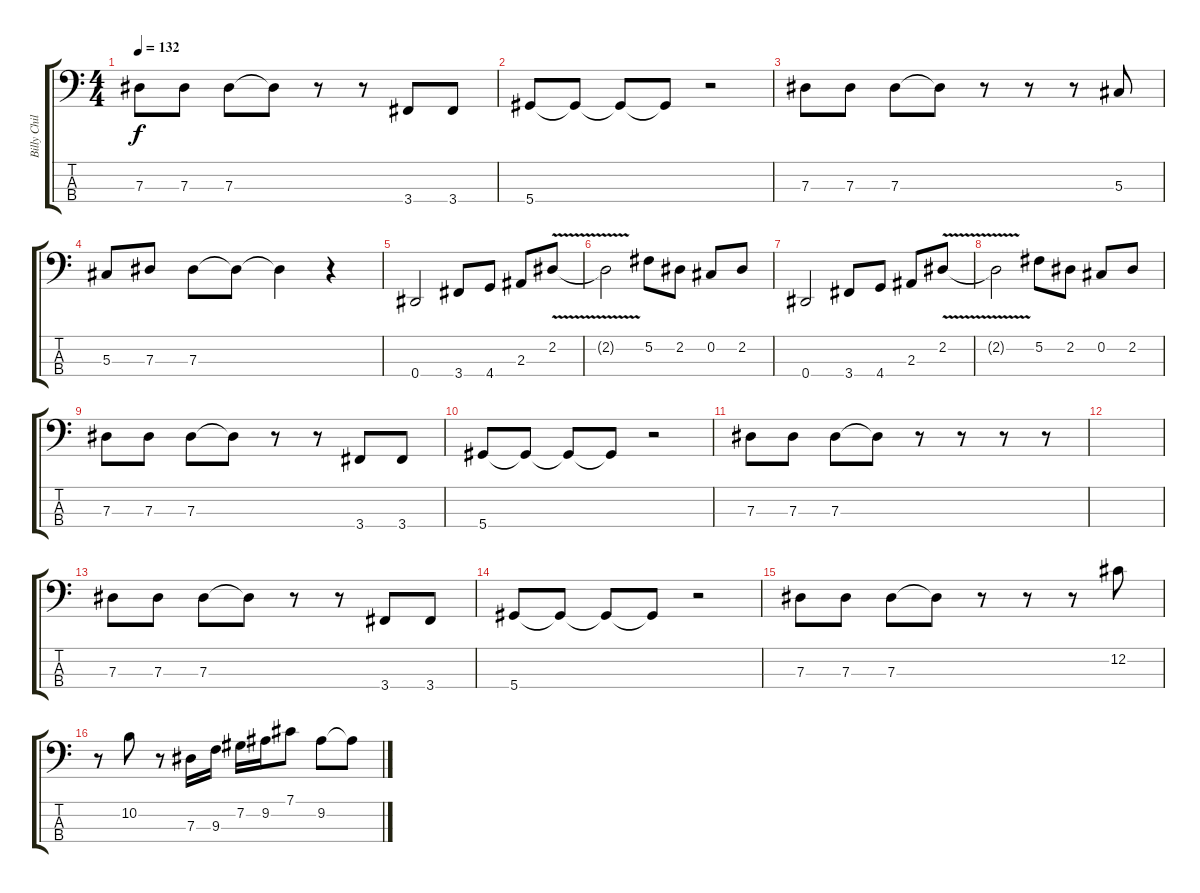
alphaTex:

\track ("Billy Childs" "Billy Chil") {instrument electricbasspick}
\staff {score tabs}
\tuning (Gb2 Db2 Ab1 Eb1) {hide}
\ts (4 4)
\tempo 132
\clef f4
\ks c
7.3.8{dy f} 7.3.8 7.3.8 7.3{t}.8 r.8 r.8 3.4.8 3.4.8 |
5.4.8 5.4{t}.8 5.4{t}.8 5.4{t}.8 r.2 |
7.3.8 7.3.8 7.3.8 7.3{t}.8 r.8 r.8 r.8 5.3.8 |
5.3.8 7.3.8 7.3.8 7.3{t}.8 7.3{t}.4 r.4 |
0.4.2 3.4.8 4.4.8 2.3.8 2.2{v}.8 |
2.2{t}.2 5.2.8 2.2.8 0.2.8 2.2.8 |
0.4.2 3.4.8 4.4.8 2.3.8 2.2{v}.8 |
2.2{t}.2 5.2.8 2.2.8 0.2.8 2.2.8 |
7.3.8 7.3.8 7.3.8 7.3{t}.8 r.8 r.8 3.4.8 3.4.8 |
5.4.8 5.4{t}.8 5.4{t}.8 5.4{t}.8 r.2 |
7.3.8 7.3.8 7.3.8 7.3{t}.8 r.8 r.8 r.8 r.8 |
|
7.3.8 7.3.8 7.3.8 7.3{t}.8 r.8 r.8 3.4.8 3.4.8 |
5.4.8 5.4{t}.8 5.4{t}.8 5.4{t}.8 r.2 |
7.3.8 7.3.8 7.3.8 7.3{t}.8 r.8 r.8 r.8 12.2.8 |
r.8 10.2.8 r.8 7.3.16 9.3.16 7.2.16 9.2.16 7.1.8 9.2.8 9.2{t}.8
